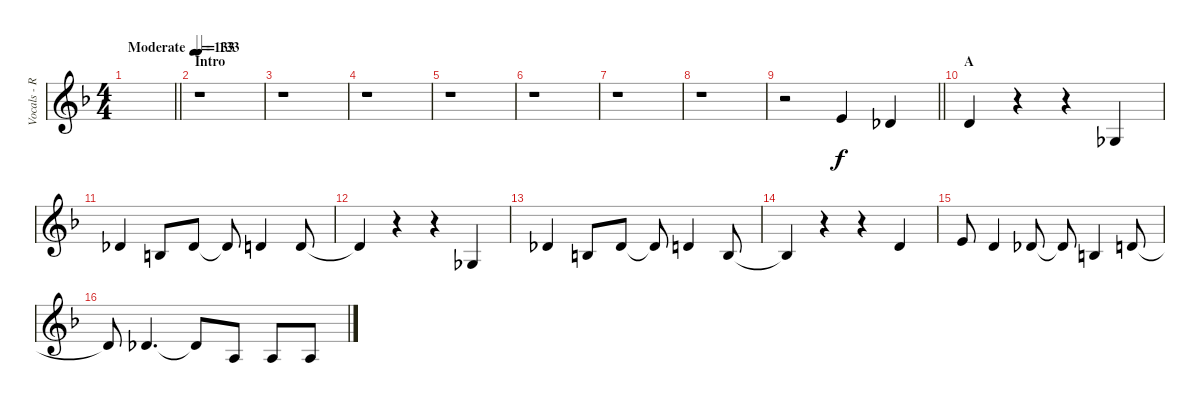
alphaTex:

\track ("Vocals - Ruki" "Vocals - R") {instrument lead6voice}
\staff {score}
\tuning (Db4 Ab3 E3 B2 Gb2 Db2) {hide}
\ts (4 4)
\tempo (133 "Moderate")
\tempo 50
\tempo (133 "Moderate")
\clef g2
\barLineRight lightlight
\ks f
|
\section ("" "Intro")
\tempo 133
r.1 |
r.1 |
r.1 |
r.1 |
r.1 |
r.1 |
r.1 |
\barLineRight lightlight
r.2 3.1.4 0.1.4 |
\section ("" "A")
1.1.4 r.4 r.4 2.3.4 |
0.1.4 3.2.8 0.1.8 0.1{t}.8 1.1.4 1.1.8 |
1.1{t}.4 r.4 r.4 2.3.4 |
0.1.4 3.2.8 0.1.8 0.1{t}.8 1.1.4 3.2.8 |
3.2{t}.4 r.4 r.4 1.1.4 |
3.1.8 1.1.4 0.1.8 0.1{t}.8 3.2.4 1.1.8 |
1.1{t}.8 0.1.4{d} 0.1{t}.8 1.2.8 1.2.8 1.2.8
